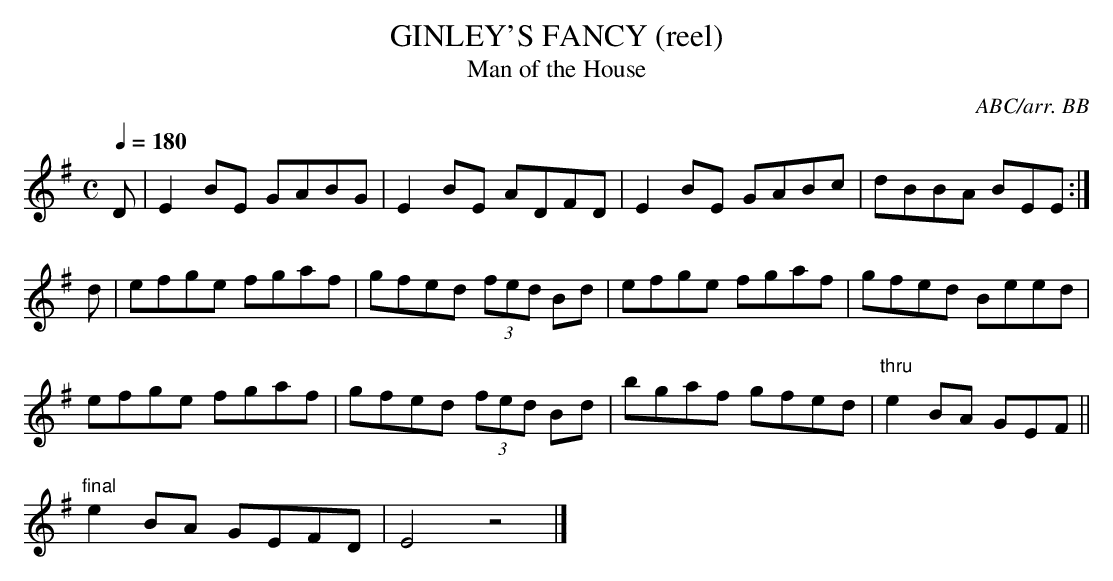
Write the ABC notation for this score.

X:1
T:GINLEY'S FANCY (reel)
T:Man of the House
C:ABC/arr. BB
L:1/8
Q:1/4=180
M:C
K:G
D|E2BE GABG|E2BE ADFD|E2BE GABc|dBBA BEE:|
d|efge fgaf|gfed (3fed Bd|efge fgaf|gfed Beed|
efge fgaf|gfed (3fed Bd|bgaf gfed|"thru"e2BA GEF||
"final"e2BA GEFD|E4z4|]
